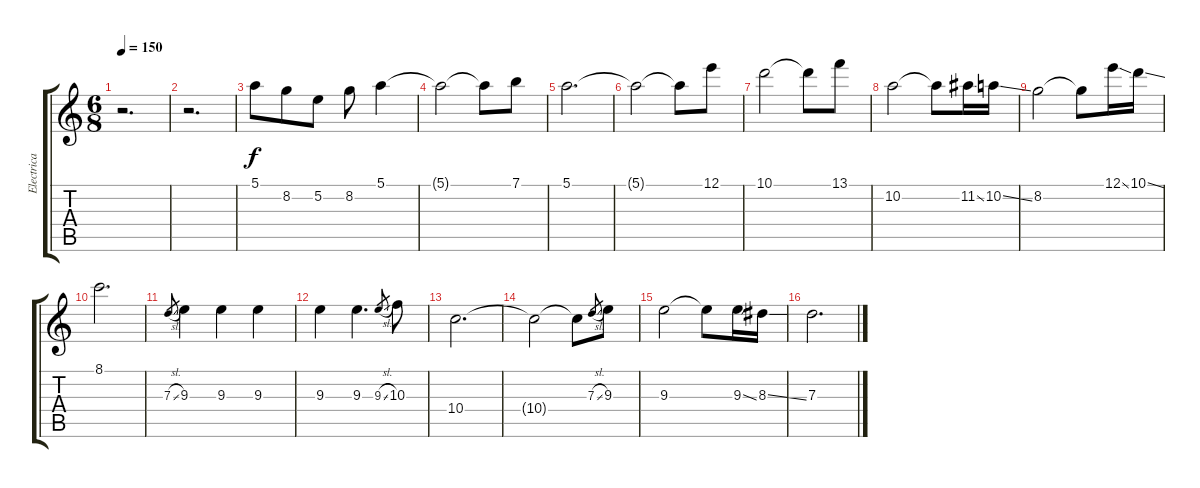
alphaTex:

\track ("Electrica" "Electrica") {instrument distortionguitar}
\staff {score tabs}
\tuning (E4 B3 G3 D3 A2 E2) {hide}
\ts (6 8)
\tempo 150
\clef g2
\ks c
r.2{d dy f} |
r.2{d} |
5.1.8 8.2.8 5.2.8 8.2.8 5.1.4 |
5.1{t}.2 5.1{t}.8 7.1.8 |
5.1.2{d} |
5.1{t}.2 5.1{t}.8 12.1.8 |
10.1.2 10.1{t}.8 13.1.8 |
10.2.2 10.2{t}.8 11.2{ss}.16 10.2{ss}.16 |
8.2.2 8.2{t}.8 12.1{ss}.16 10.1{ss}.16 |
8.1.2{d} |
7.3{sl}.8{gr} 9.3.4 9.3.4 9.3.4 |
9.3.4 9.3.4{d} 9.3{sl}.8{gr} 10.3.8 |
10.4.2{d} |
10.4{t}.2 10.4{t}.8 7.3{sl}.8{gr} 9.3.8 |
9.3.2 9.3{t}.8 9.3{ss}.16 8.3{ss}.16 |
7.3.2{d}
